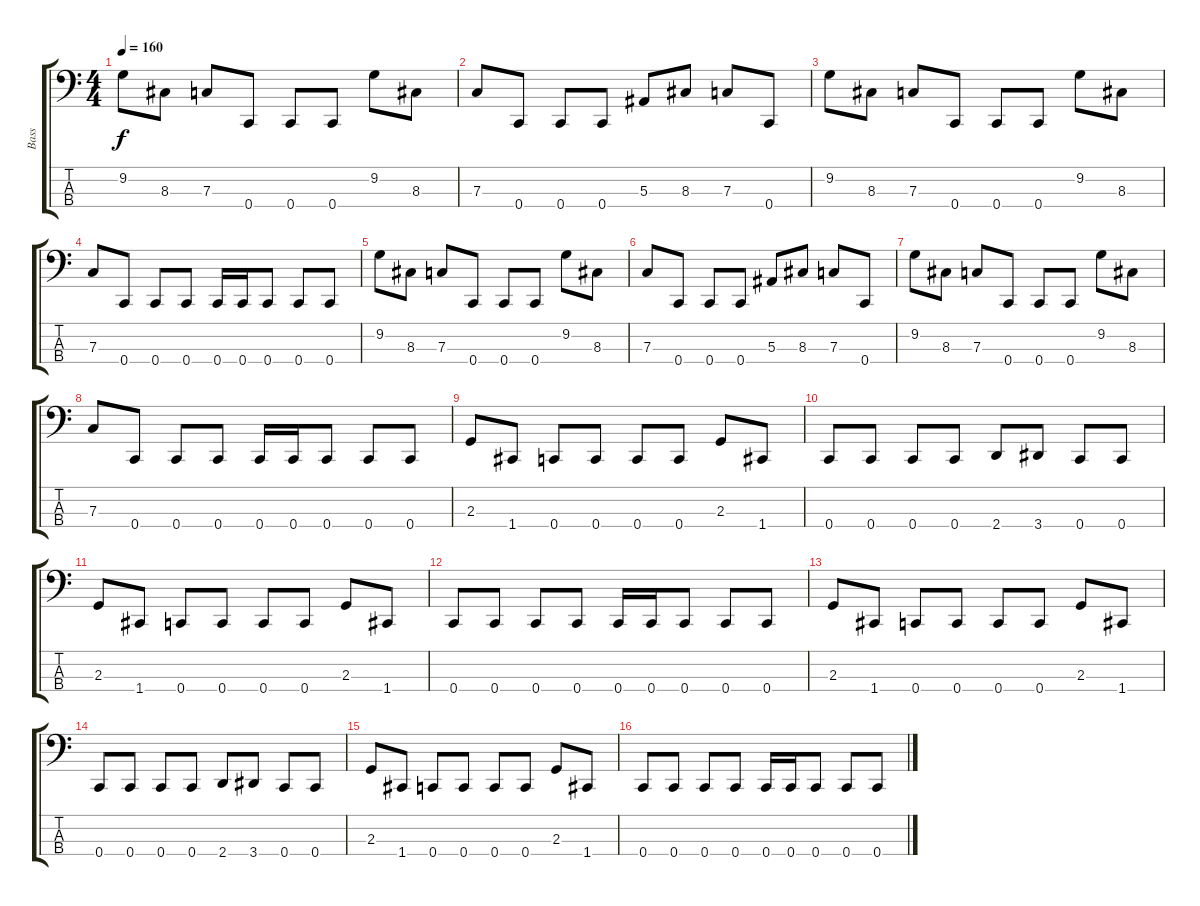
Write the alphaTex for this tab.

\track ("Bass" "Bass") {instrument electricbasspick}
\staff {score tabs}
\tuning (Eb2 Bb1 F1 C1) {hide}
\ts (4 4)
\tempo 160
\clef f4
\ks c
9.2.8{dy f instrument electricbasspick} 8.3.8 7.3.8 0.4.8 0.4.8 0.4.8 9.2.8 8.3.8 |
7.3.8 0.4.8 0.4.8 0.4.8 5.3.8 8.3.8 7.3.8 0.4.8 |
9.2.8 8.3.8 7.3.8 0.4.8 0.4.8 0.4.8 9.2.8 8.3.8 |
7.3.8 0.4.8 0.4.8 0.4.8 0.4.16 0.4.16 0.4.8 0.4.8 0.4.8 |
9.2.8 8.3.8 7.3.8 0.4.8 0.4.8 0.4.8 9.2.8 8.3.8 |
7.3.8 0.4.8 0.4.8 0.4.8 5.3.8 8.3.8 7.3.8 0.4.8 |
9.2.8 8.3.8 7.3.8 0.4.8 0.4.8 0.4.8 9.2.8 8.3.8 |
7.3.8 0.4.8 0.4.8 0.4.8 0.4.16 0.4.16 0.4.8 0.4.8 0.4.8 |
2.3.8 1.4.8 0.4.8 0.4.8 0.4.8 0.4.8 2.3.8 1.4.8 |
0.4.8 0.4.8 0.4.8 0.4.8 2.4.8 3.4.8 0.4.8 0.4.8 |
2.3.8 1.4.8 0.4.8 0.4.8 0.4.8 0.4.8 2.3.8 1.4.8 |
0.4.8 0.4.8 0.4.8 0.4.8 0.4.16 0.4.16 0.4.8 0.4.8 0.4.8 |
2.3.8 1.4.8 0.4.8 0.4.8 0.4.8 0.4.8 2.3.8 1.4.8 |
0.4.8 0.4.8 0.4.8 0.4.8 2.4.8 3.4.8 0.4.8 0.4.8 |
2.3.8 1.4.8 0.4.8 0.4.8 0.4.8 0.4.8 2.3.8 1.4.8 |
0.4.8 0.4.8 0.4.8 0.4.8 0.4.16 0.4.16 0.4.8 0.4.8 0.4.8
